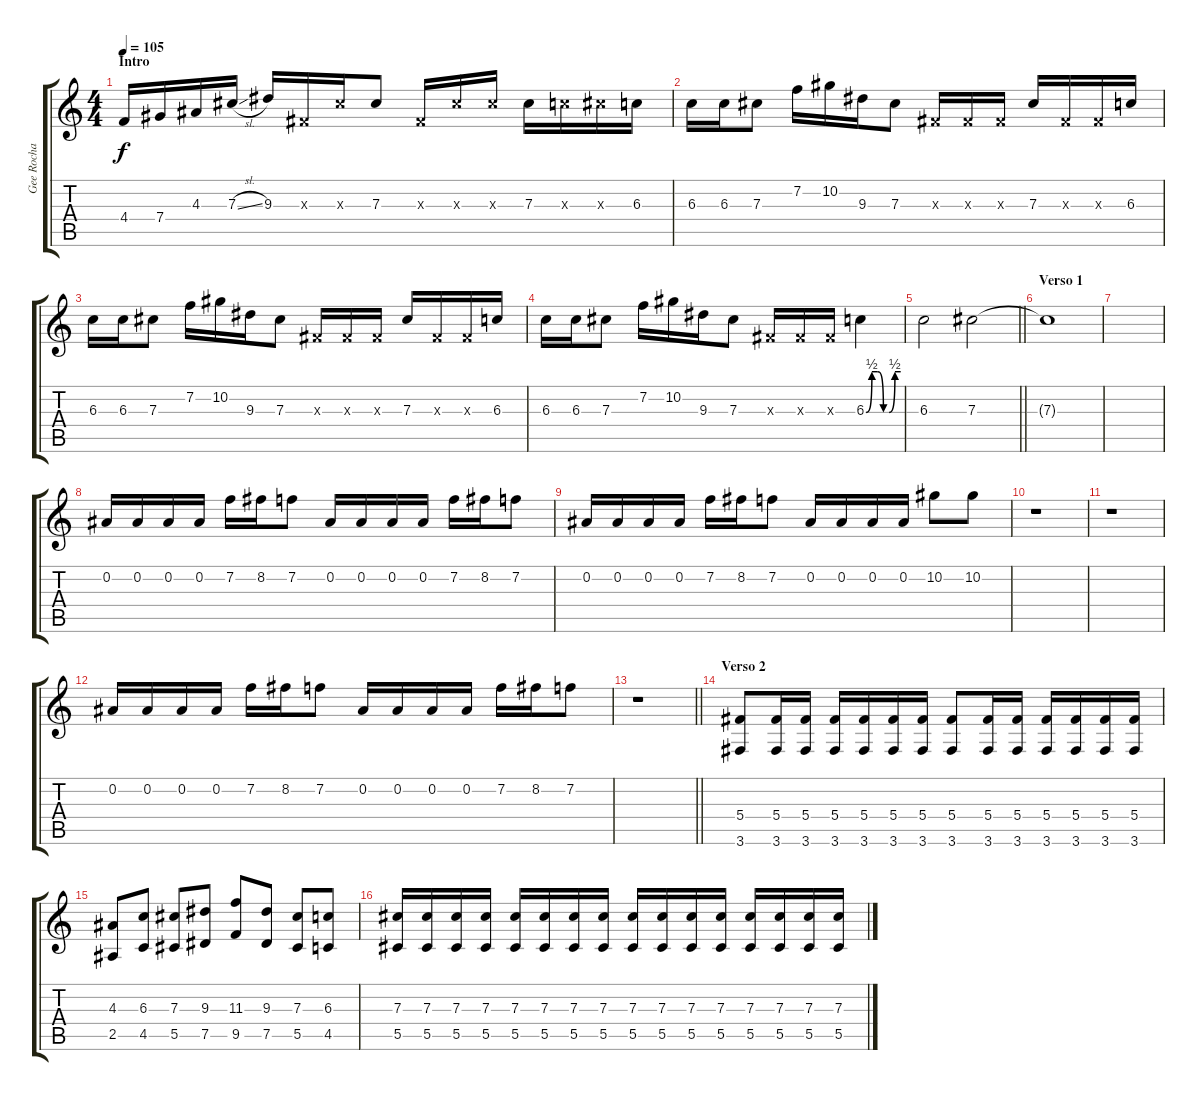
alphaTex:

\track ("Gee Rocha - Guitarra" "Gee Rocha ") {instrument distortionguitar}
\staff {score tabs}
\tuning (Eb4 Bb3 Gb3 Db3 Ab2 Eb2) {hide}
\ts (4 4)
\section ("" "Intro")
\tempo 105
\clef g2
\ks c
4.4.16{dy f instrument distortionguitar} 7.4.16 4.3.16 7.3{sl}.16 9.3.16 0.3{x}.16 7.3{x}.16 7.3.8 0.3{x}.16 7.3{x}.16 7.3{x}.16 7.3.16 6.3{x}.16 7.3{x}.16 6.3.16 |
6.3.16 6.3.16 7.3.8 7.2.16 10.2.16 9.3.16 7.3.8 0.3{x}.16 0.3{x}.16 0.3{x}.16 7.3.16 0.3{x}.16 0.3{x}.16 6.3.16 |
6.3.16 6.3.16 7.3.8 7.2.16 10.2.16 9.3.16 7.3.8 0.3{x}.16 0.3{x}.16 0.3{x}.16 7.3.16 0.3{x}.16 0.3{x}.16 6.3.16 |
6.3.16 6.3.16 7.3.8 7.2.16 10.2.16 9.3.16 7.3.8 0.3{x}.16 0.3{x}.16 0.3{x}.16 6.3{be (custom 0 0 10 2 20 2 30 0 40 0 50 2 60 2)}.4 |
\barLineRight lightlight
6.3.2 7.3.2 |
\section ("" "Verso 1")
7.3{t}.1 |
|
0.2.16{instrument electricguitarclean} 0.2.16 0.2.16 0.2.16 7.2.16 8.2.16 7.2.8 0.2.16 0.2.16 0.2.16 0.2.16 7.2.16 8.2.16 7.2.8 |
0.2.16 0.2.16 0.2.16 0.2.16 7.2.16 8.2.16 7.2.8 0.2.16 0.2.16 0.2.16 0.2.16 10.2.8 10.2.8 |
r.1 |
r.1 |
0.2.16 0.2.16 0.2.16 0.2.16 7.2.16 8.2.16 7.2.8 0.2.16 0.2.16 0.2.16 0.2.16 7.2.16 8.2.16 7.2.8 |
\barLineRight lightlight
r.1 |
\section ("" "Verso 2")
(5.4 3.6).8{instrument distortionguitar} (5.4 3.6).16 (5.4 3.6).16 (5.4 3.6).16 (5.4 3.6).16 (5.4 3.6).16 (5.4 3.6).16 (5.4 3.6).8 (5.4 3.6).16 (5.4 3.6).16 (5.4 3.6).16 (5.4 3.6).16 (5.4 3.6).16 (5.4 3.6).16 |
(4.3 2.5).8 (6.3 4.5).8 (7.3 5.5).8 (9.3 7.5).8 (11.3 9.5).8 (9.3 7.5).8 (7.3 5.5).8 (6.3 4.5).8 |
(7.3 5.5).16 (7.3 5.5).16 (7.3 5.5).16 (7.3 5.5).16 (7.3 5.5).16 (7.3 5.5).16 (7.3 5.5).16 (7.3 5.5).16 (7.3 5.5).16 (7.3 5.5).16 (7.3 5.5).16 (7.3 5.5).16 (7.3 5.5).16 (7.3 5.5).16 (7.3 5.5).16 (7.3 5.5).16
